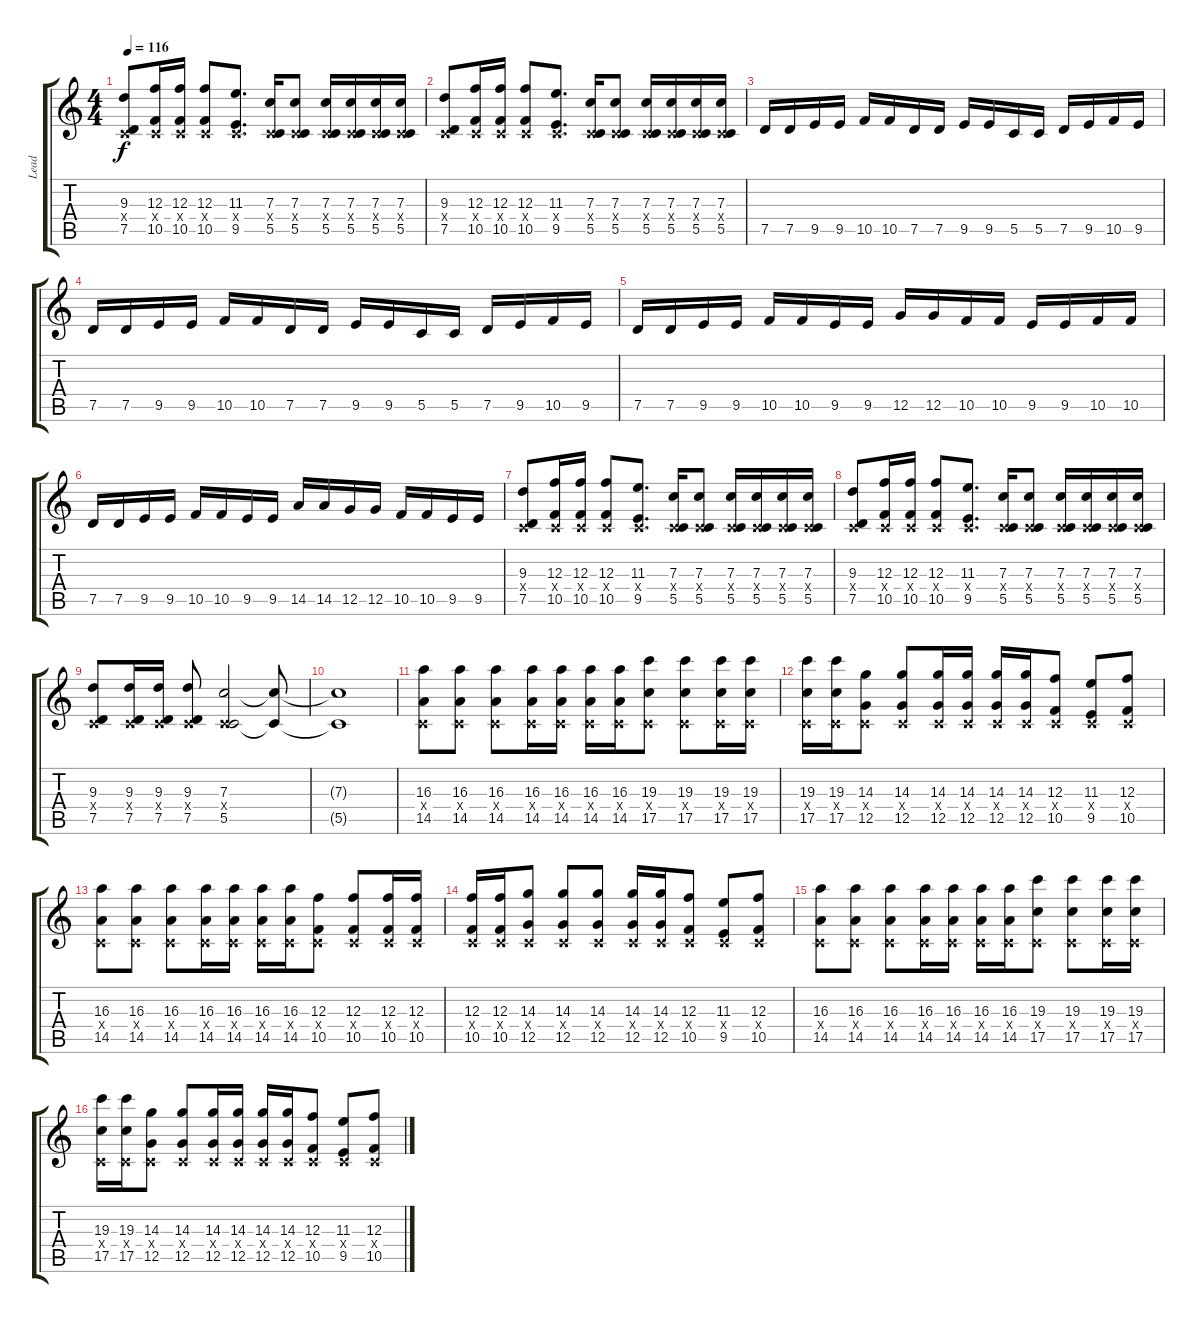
\track ("Lead" "Lead") {instrument distortionguitar}
\staff {score tabs}
\tuning (D4 A3 F3 C3 G2 C2) {hide}
\ts (4 4)
\tempo 116
\clef g2
\ks c
(9.3 0.4{x} 7.5).8{dy f} (12.3 0.4{x} 10.5).16 (12.3 0.4{x} 10.5).16 (12.3 0.4{x} 10.5).8 (11.3 0.4{x} 9.5).8{d} (7.3 0.4{x} 5.5).16 (7.3 0.4{x} 5.5).8 (7.3 0.4{x} 5.5).16 (7.3 0.4{x} 5.5).16 (7.3 0.4{x} 5.5).16 (7.3 0.4{x} 5.5).16 |
(9.3 0.4{x} 7.5).8 (12.3 0.4{x} 10.5).16 (12.3 0.4{x} 10.5).16 (12.3 0.4{x} 10.5).8 (11.3 0.4{x} 9.5).8{d} (7.3 0.4{x} 5.5).16 (7.3 0.4{x} 5.5).8 (7.3 0.4{x} 5.5).16 (7.3 0.4{x} 5.5).16 (7.3 0.4{x} 5.5).16 (7.3 0.4{x} 5.5).16 |
7.5.16 7.5.16 9.5.16 9.5.16 10.5.16 10.5.16 7.5.16 7.5.16 9.5.16 9.5.16 5.5.16 5.5.16 7.5.16 9.5.16 10.5.16 9.5.16 |
7.5.16 7.5.16 9.5.16 9.5.16 10.5.16 10.5.16 7.5.16 7.5.16 9.5.16 9.5.16 5.5.16 5.5.16 7.5.16 9.5.16 10.5.16 9.5.16 |
7.5.16 7.5.16 9.5.16 9.5.16 10.5.16 10.5.16 9.5.16 9.5.16 12.5.16 12.5.16 10.5.16 10.5.16 9.5.16 9.5.16 10.5.16 10.5.16 |
7.5.16 7.5.16 9.5.16 9.5.16 10.5.16 10.5.16 9.5.16 9.5.16 14.5.16 14.5.16 12.5.16 12.5.16 10.5.16 10.5.16 9.5.16 9.5.16 |
(9.3 0.4{x} 7.5).8 (12.3 0.4{x} 10.5).16 (12.3 0.4{x} 10.5).16 (12.3 0.4{x} 10.5).8 (11.3 0.4{x} 9.5).8{d} (7.3 0.4{x} 5.5).16 (7.3 0.4{x} 5.5).8 (7.3 0.4{x} 5.5).16 (7.3 0.4{x} 5.5).16 (7.3 0.4{x} 5.5).16 (7.3 0.4{x} 5.5).16 |
(9.3 0.4{x} 7.5).8 (12.3 0.4{x} 10.5).16 (12.3 0.4{x} 10.5).16 (12.3 0.4{x} 10.5).8 (11.3 0.4{x} 9.5).8{d} (7.3 0.4{x} 5.5).16 (7.3 0.4{x} 5.5).8 (7.3 0.4{x} 5.5).16 (7.3 0.4{x} 5.5).16 (7.3 0.4{x} 5.5).16 (7.3 0.4{x} 5.5).16 |
(9.3 0.4{x} 7.5).8 (9.3 0.4{x} 7.5).16 (9.3 0.4{x} 7.5).16 (9.3 0.4{x} 7.5).8 (7.3 0.4{x} 5.5).2 (7.3{t} 5.5{t}).8 |
(7.3{t} 5.5{t}).1 |
(16.3 0.4{x} 14.5).8 (16.3 0.4{x} 14.5).8 (16.3 0.4{x} 14.5).8 (16.3 0.4{x} 14.5).16 (16.3 0.4{x} 14.5).16 (16.3 0.4{x} 14.5).16 (16.3 0.4{x} 14.5).16 (19.3 0.4{x} 17.5).8 (19.3 0.4{x} 17.5).8 (19.3 0.4{x} 17.5).16 (19.3 0.4{x} 17.5).16 |
(19.3 0.4{x} 17.5).16 (19.3 0.4{x} 17.5).16 (14.3 0.4{x} 12.5).8 (14.3 0.4{x} 12.5).8 (14.3 0.4{x} 12.5).16 (14.3 0.4{x} 12.5).16 (14.3 0.4{x} 12.5).16 (14.3 0.4{x} 12.5).16 (12.3 0.4{x} 10.5).8 (11.3 0.4{x} 9.5).8 (12.3 0.4{x} 10.5).8 |
(16.3 0.4{x} 14.5).8 (16.3 0.4{x} 14.5).8 (16.3 0.4{x} 14.5).8 (16.3 0.4{x} 14.5).16 (16.3 0.4{x} 14.5).16 (16.3 0.4{x} 14.5).16 (16.3 0.4{x} 14.5).16 (12.3 0.4{x} 10.5).8 (12.3 0.4{x} 10.5).8 (12.3 0.4{x} 10.5).16 (12.3 0.4{x} 10.5).16 |
(12.3 0.4{x} 10.5).16 (12.3 0.4{x} 10.5).16 (14.3 0.4{x} 12.5).8 (14.3 0.4{x} 12.5).8 (14.3 0.4{x} 12.5).8 (14.3 0.4{x} 12.5).16 (14.3 0.4{x} 12.5).16 (12.3 0.4{x} 10.5).8 (11.3 0.4{x} 9.5).8 (12.3 0.4{x} 10.5).8 |
(16.3 0.4{x} 14.5).8 (16.3 0.4{x} 14.5).8 (16.3 0.4{x} 14.5).8 (16.3 0.4{x} 14.5).16 (16.3 0.4{x} 14.5).16 (16.3 0.4{x} 14.5).16 (16.3 0.4{x} 14.5).16 (19.3 0.4{x} 17.5).8 (19.3 0.4{x} 17.5).8 (19.3 0.4{x} 17.5).16 (19.3 0.4{x} 17.5).16 |
(19.3 0.4{x} 17.5).16 (19.3 0.4{x} 17.5).16 (14.3 0.4{x} 12.5).8 (14.3 0.4{x} 12.5).8 (14.3 0.4{x} 12.5).16 (14.3 0.4{x} 12.5).16 (14.3 0.4{x} 12.5).16 (14.3 0.4{x} 12.5).16 (12.3 0.4{x} 10.5).8 (11.3 0.4{x} 9.5).8 (12.3 0.4{x} 10.5).8
